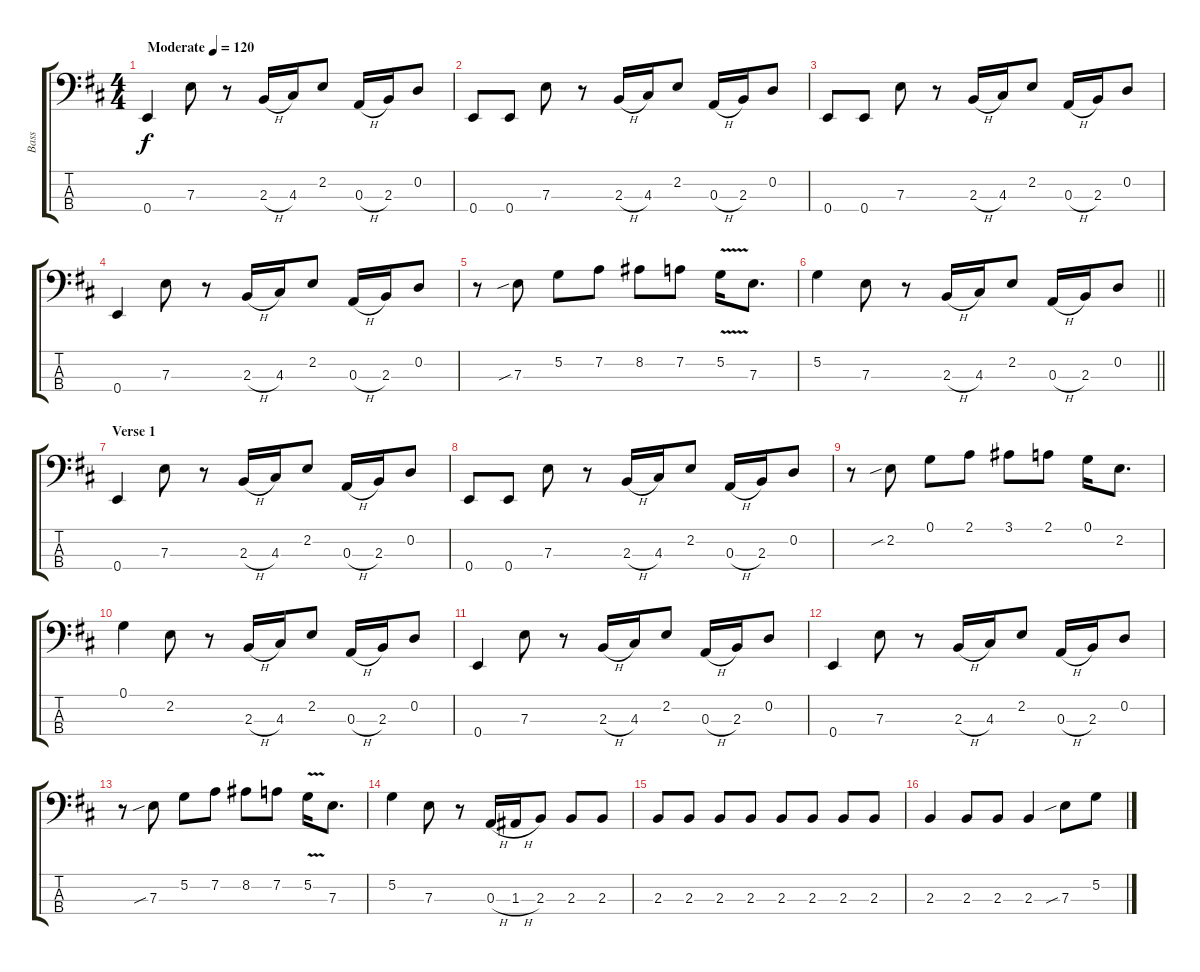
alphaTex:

\track ("Bass" "Bass") {instrument electricbassfinger}
\staff {score tabs}
\tuning (G2 D2 A1 E1) {hide}
\ts (4 4)
\tempo (120 "Moderate")
\clef f4
\ks d
0.4.4{dy f instrument electricbassfinger} 7.3.8 r.8 2.3{h}.16 4.3.16 2.2.8 0.3{h}.16 2.3.16 0.2.8 |
0.4.8 0.4.8 7.3.8 r.8 2.3{h}.16 4.3.16 2.2.8 0.3{h}.16 2.3.16 0.2.8 |
0.4.8 0.4.8 7.3.8 r.8 2.3{h}.16 4.3.16 2.2.8 0.3{h}.16 2.3.16 0.2.8 |
0.4.4 7.3.8 r.8 2.3{h}.16 4.3.16 2.2.8 0.3{h}.16 2.3.16 0.2.8 |
r.8 7.3{sib}.8 5.2.8 7.2.8 8.2.8 7.2.8 5.2{v}.16 7.3.8{d} |
\barLineRight lightlight
5.2.4 7.3.8 r.8 2.3{h}.16 4.3.16 2.2.8 0.3{h}.16 2.3.16 0.2.8 |
\section ("" "Verse 1")
0.4.4 7.3.8 r.8 2.3{h}.16 4.3.16 2.2.8 0.3{h}.16 2.3.16 0.2.8 |
0.4.8 0.4.8 7.3.8 r.8 2.3{h}.16 4.3.16 2.2.8 0.3{h}.16 2.3.16 0.2.8 |
r.8 2.2{sib}.8 0.1.8 2.1.8 3.1.8 2.1.8 0.1.16 2.2.8{d} |
0.1.4 2.2.8 r.8 2.3{h}.16 4.3.16 2.2.8 0.3{h}.16 2.3.16 0.2.8 |
0.4.4 7.3.8 r.8 2.3{h}.16 4.3.16 2.2.8 0.3{h}.16 2.3.16 0.2.8 |
0.4.4 7.3.8 r.8 2.3{h}.16 4.3.16 2.2.8 0.3{h}.16 2.3.16 0.2.8 |
r.8 7.3{sib}.8 5.2.8 7.2.8 8.2.8 7.2.8 5.2{v}.16 7.3.8{d} |
5.2.4 7.3.8 r.8 0.3{h}.16 1.3{h}.16 2.3.8 2.3.8 2.3.8 |
2.3.8 2.3.8 2.3.8 2.3.8 2.3.8 2.3.8 2.3.8 2.3.8 |
2.3.4 2.3.8 2.3.8 2.3.4 7.3{sib}.8 5.2.8
